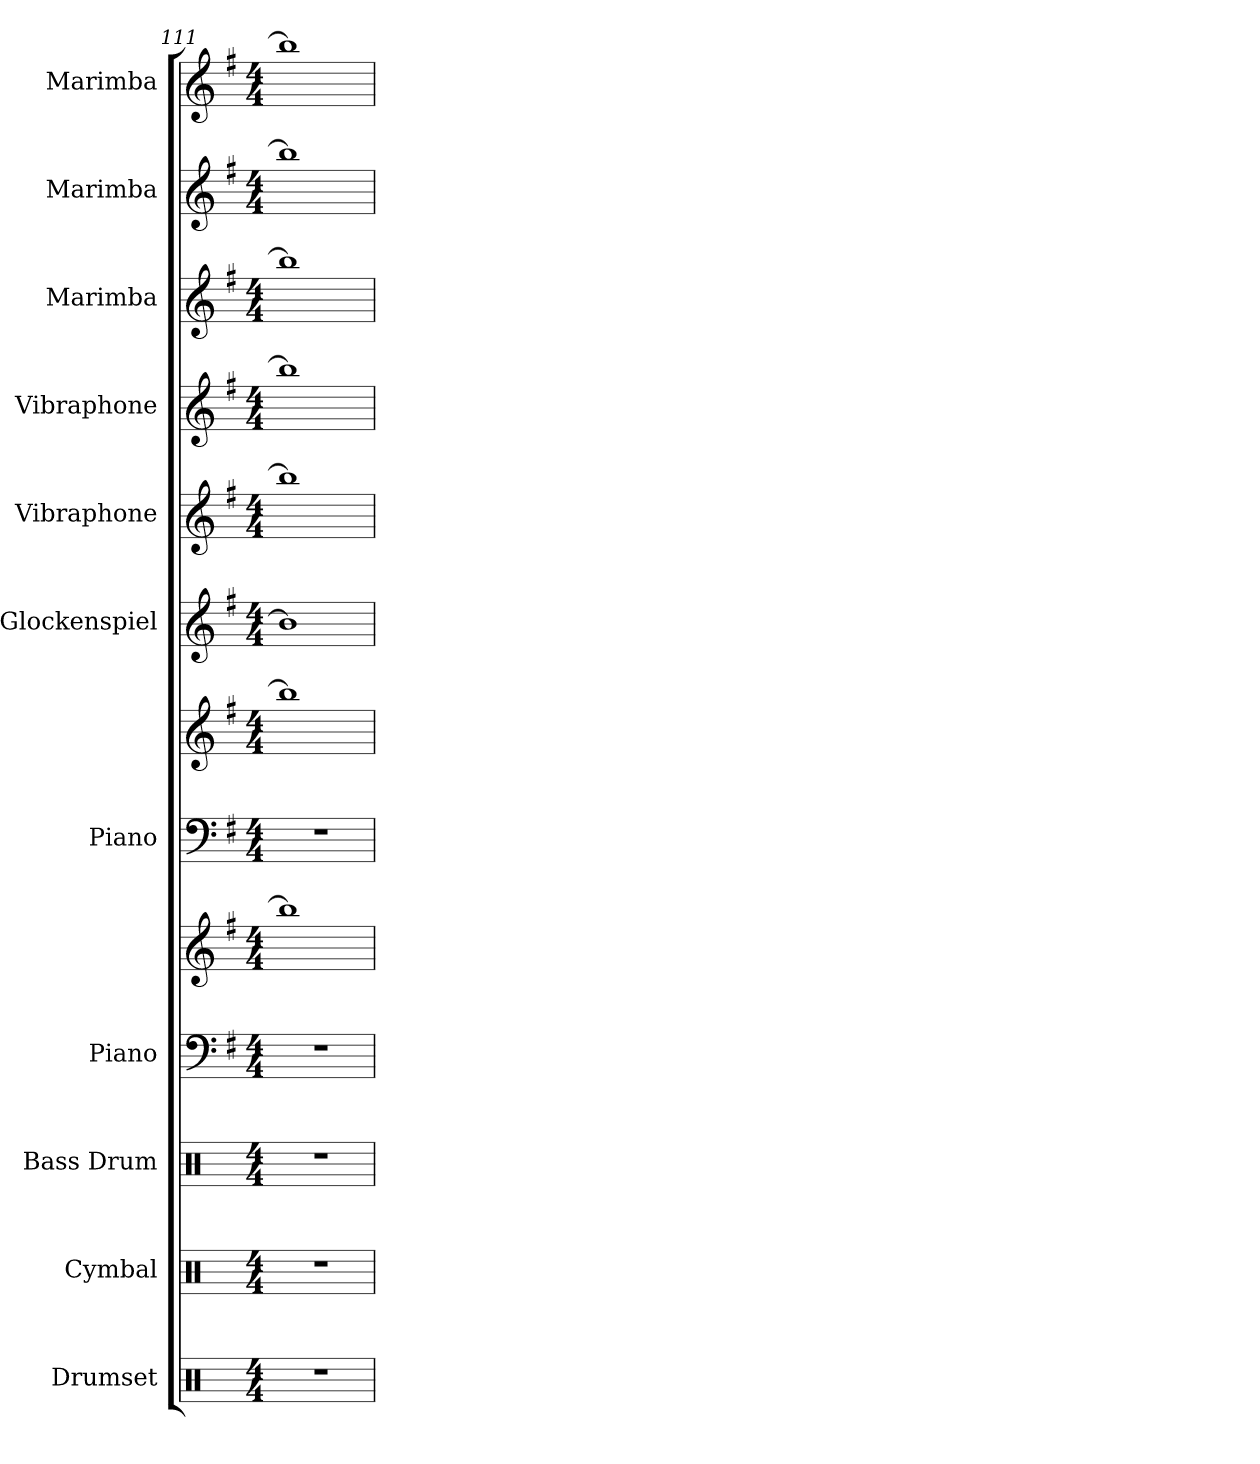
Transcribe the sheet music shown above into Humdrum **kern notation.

**kern	**kern	**kern	**kern	**kern	**kern	**kern	**kern	**kern	**kern	**kern	**kern	**kern
*part11	*part10	*part9	*part8	*part8	*part7	*part7	*part6	*part5	*part4	*part3	*part2	*part1
*staff13	*staff12	*staff11	*staff10	*staff9	*staff8	*staff7	*staff6	*staff5	*staff4	*staff3	*staff2	*staff1
*I"Drumset	*I"Cymbal	*I"Bass Drum	*I"Piano	*	*I"Piano	*	*I"Glockenspiel	*I"Vibraphone	*I"Vibraphone	*I"Marimba	*I"Marimba	*I"Marimba
*I'Drs.	*I'Cym.	*I'B. Dr.	*I'Pno.	*	*I'Pno.	*	*I'Glk.	*I'Vib.	*I'Vib.	*I'Mrm.	*I'Mrm.	*I'Mrm.
*clefX	*clefX	*clefX	*clefF4	*clefG2	*clefF4	*clefG2	*clefG2	*clefG2	*clefG2	*clefG2	*clefG2	*clefG2
*	*	*	*	*	*	*	*ITrd-14c-24	*	*	*	*	*
*k[]	*k[]	*k[]	*k[f#]	*k[f#]	*k[f#]	*k[f#]	*k[f#]	*k[f#]	*k[f#]	*k[f#]	*k[f#]	*k[f#]
*M4/4	*M4/4	*M4/4	*M4/4	*M4/4	*M4/4	*M4/4	*M4/4	*M4/4	*M4/4	*M4/4	*M4/4	*M4/4
=111	=111	=111	=111	=111	=111	=111	=111	=111	=111	=111	=111	=111
1r	1r	1r	1r	1bb]	1r	1bb]	1bbb]	1bb]	1bb]	1bb]	1bb]	1bb]
=	=	=	=	=	=	=	=	=	=	=	=	=
*-	*-	*-	*-	*-	*-	*-	*-	*-	*-	*-	*-	*-
